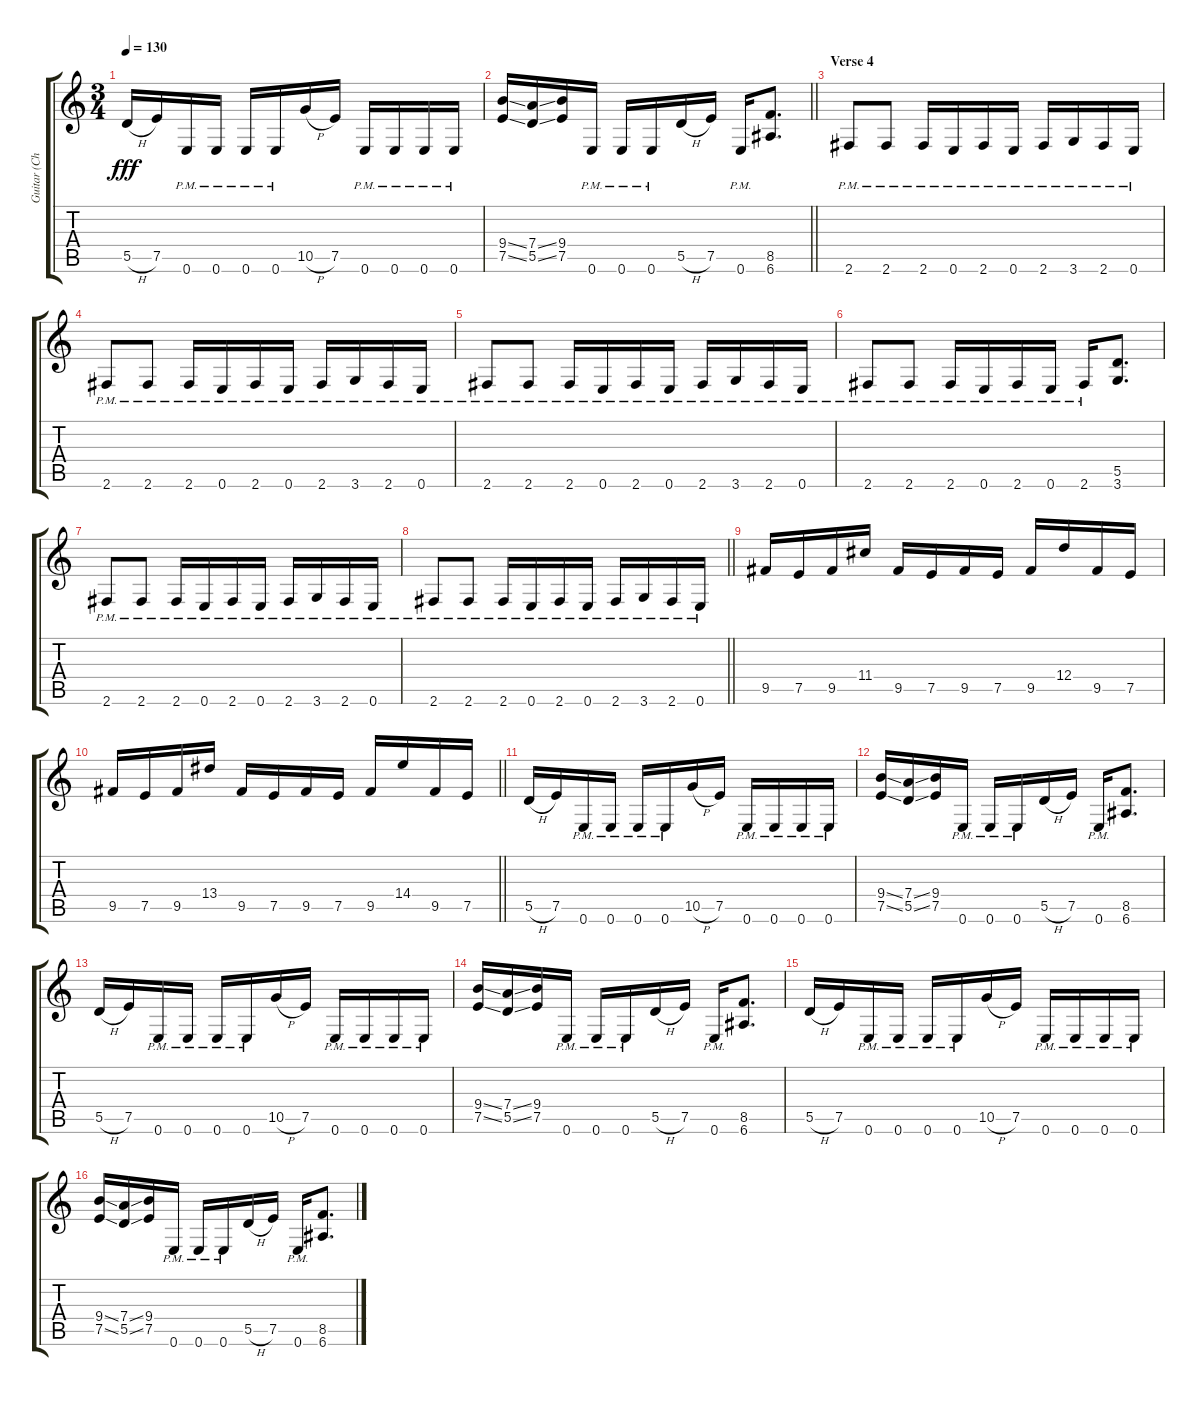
\track ("Guitar (Chris)" "Guitar (Ch") {instrument distortionguitar}
\staff {score tabs}
\tuning (E4 B3 G3 D3 A2 E2) {hide}
\ts (3 4)
\tempo 130
\clef g2
\ks c
5.5{h}.16{dy fff} 7.5.16 0.6{pm}.16 0.6{pm}.16 0.6{pm}.16 0.6{pm}.16 10.5{h}.16 7.5.16 0.6{pm}.16 0.6{pm}.16 0.6{pm}.16 0.6{pm}.16 |
\barLineRight lightlight
(9.4{ss} 7.5{ss}).16 (7.4{ss} 5.5{ss}).16 (9.4 7.5).16 0.6{pm}.16 0.6{pm}.16 0.6{pm}.16 5.5{h}.16 7.5.16 0.6{pm}.16 (8.5 6.6).8{d} |
\section ("" "Verse 4")
2.6{pm}.8 2.6{pm}.8 2.6{pm}.16 0.6{pm}.16 2.6{pm}.16 0.6{pm}.16 2.6{pm}.16 3.6{pm}.16 2.6{pm}.16 0.6{pm}.16 |
2.6{pm}.8 2.6{pm}.8 2.6{pm}.16 0.6{pm}.16 2.6{pm}.16 0.6{pm}.16 2.6{pm}.16 3.6{pm}.16 2.6{pm}.16 0.6{pm}.16 |
2.6{pm}.8 2.6{pm}.8 2.6{pm}.16 0.6{pm}.16 2.6{pm}.16 0.6{pm}.16 2.6{pm}.16 3.6{pm}.16 2.6{pm}.16 0.6{pm}.16 |
2.6{pm}.8 2.6{pm}.8 2.6{pm}.16 0.6{pm}.16 2.6{pm}.16 0.6{pm}.16 2.6{pm}.16 (5.5 3.6).8{d} |
2.6{pm}.8 2.6{pm}.8 2.6{pm}.16 0.6{pm}.16 2.6{pm}.16 0.6{pm}.16 2.6{pm}.16 3.6{pm}.16 2.6{pm}.16 0.6{pm}.16 |
\barLineRight lightlight
2.6{pm}.8 2.6{pm}.8 2.6{pm}.16 0.6{pm}.16 2.6{pm}.16 0.6{pm}.16 2.6{pm}.16 3.6{pm}.16 2.6{pm}.16 0.6{pm}.16 |
9.5.16 7.5.16 9.5.16 11.4.16 9.5.16 7.5.16 9.5.16 7.5.16 9.5.16 12.4.16 9.5.16 7.5.16 |
\barLineRight lightlight
9.5.16 7.5.16 9.5.16 13.4.16 9.5.16 7.5.16 9.5.16 7.5.16 9.5.16 14.4.16 9.5.16 7.5.16 |
5.5{h}.16 7.5.16 0.6{pm}.16 0.6{pm}.16 0.6{pm}.16 0.6{pm}.16 10.5{h}.16 7.5.16 0.6{pm}.16 0.6{pm}.16 0.6{pm}.16 0.6{pm}.16 |
(9.4{ss} 7.5{ss}).16 (7.4{ss} 5.5{ss}).16 (9.4 7.5).16 0.6{pm}.16 0.6{pm}.16 0.6{pm}.16 5.5{h}.16 7.5.16 0.6{pm}.16 (8.5 6.6).8{d} |
5.5{h}.16 7.5.16 0.6{pm}.16 0.6{pm}.16 0.6{pm}.16 0.6{pm}.16 10.5{h}.16 7.5.16 0.6{pm}.16 0.6{pm}.16 0.6{pm}.16 0.6{pm}.16 |
(9.4{ss} 7.5{ss}).16 (7.4{ss} 5.5{ss}).16 (9.4 7.5).16 0.6{pm}.16 0.6{pm}.16 0.6{pm}.16 5.5{h}.16 7.5.16 0.6{pm}.16 (8.5 6.6).8{d} |
5.5{h}.16 7.5.16 0.6{pm}.16 0.6{pm}.16 0.6{pm}.16 0.6{pm}.16 10.5{h}.16 7.5.16 0.6{pm}.16 0.6{pm}.16 0.6{pm}.16 0.6{pm}.16 |
(9.4{ss} 7.5{ss}).16 (7.4{ss} 5.5{ss}).16 (9.4 7.5).16 0.6{pm}.16 0.6{pm}.16 0.6{pm}.16 5.5{h}.16 7.5.16 0.6{pm}.16 (8.5 6.6).8{d}
